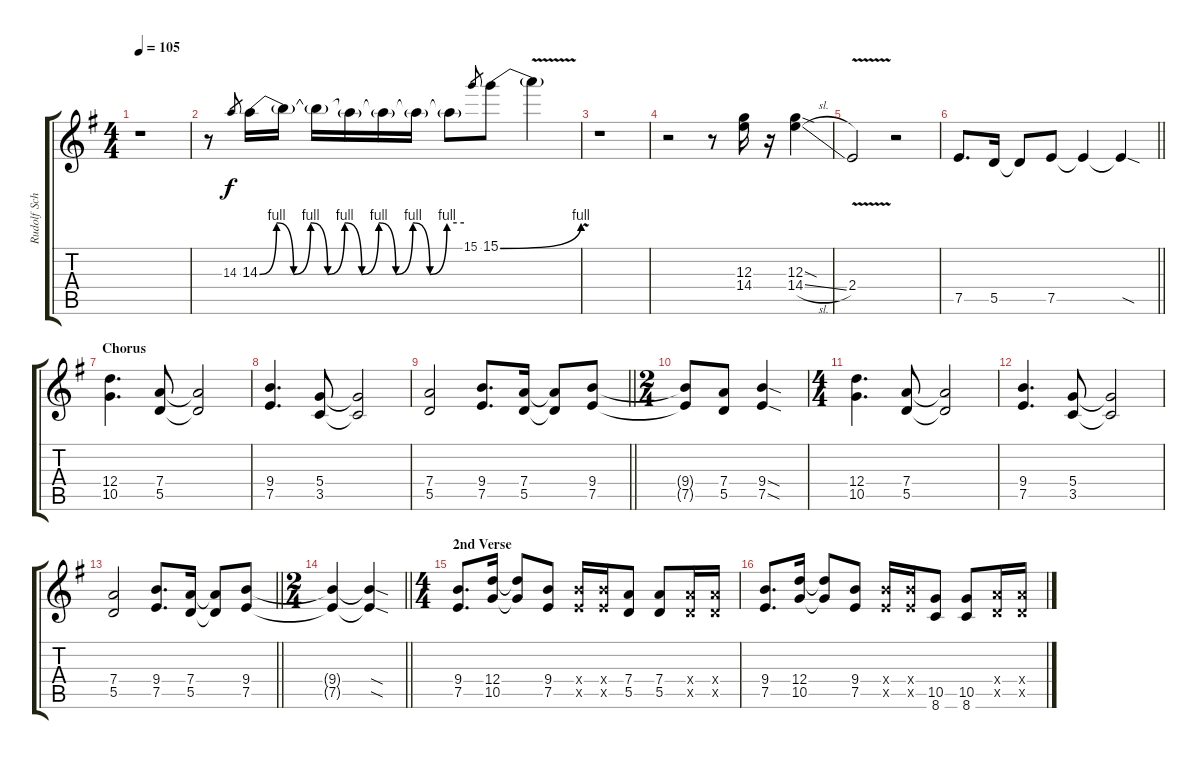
\track ("Rudolf Schenker" "Rudolf Sch") {instrument distortionguitar}
\staff {score tabs}
\tuning (E4 B3 G3 D3 A2 E2) {hide}
\ts (4 4)
\tempo 105
\clef g2
\ks g
r.1{dy f} |
r.8 14.3.8{gr} 14.3{be (custom 0 0 5 4 10 0 15 4 20 0 25 4 30 0 35 4 40 0 45 4 50 0 55 4 60 4)}.16 14.3{t}.16 14.3{t}.16 14.3{t}.16 14.3{t}.16 14.3{t}.16 14.3{t}.8 15.1.8{gr} 15.1{be (bend 0 0 60 4)}.8 15.1{v t}.4 |
r.1 |
r.2 r.8 (12.3 14.4).16 r.16 (12.3{sod} 14.4{sl}).4 |
2.4{v}.2 r.2 |
\barLineRight lightlight
7.5.8{d} 5.5.16 5.5{t}.8 7.5.8 7.5{t}.4 7.5{sod t}.4 |
\section ("" "Chorus")
(12.4 10.5).4{d} (7.4 5.5).8 (7.4{t} 5.5{t}).2 |
(9.4 7.5).4{d} (5.4 3.5).8 (5.4{t} 3.5{t}).2 |
\barLineRight lightlight
(7.4 5.5).2 (9.4 7.5).8{d} (7.4 5.5).16 (7.4{t} 5.5{t}).8 (9.4 7.5).8 |
\ts (2 4)
(9.4{t} 7.5{t}).8 (7.4 5.5).8 (9.4{sod} 7.5{sod}).4 |
\ts (4 4)
(12.4 10.5).4{d} (7.4 5.5).8 (7.4{t} 5.5{t}).2 |
(9.4 7.5).4{d} (5.4 3.5).8 (5.4{t} 3.5{t}).2 |
\barLineRight lightlight
(7.4 5.5).2 (9.4 7.5).8{d} (7.4 5.5).16 (7.4{t} 5.5{t}).8 (9.4 7.5).8 |
\ts (2 4)
\barLineRight lightlight
(9.4{t} 7.5{t}).4 (9.4{sod t} 7.5{sod t}).4 |
\ts (4 4)
\section ("" "2nd Verse")
(9.4 7.5).8{d} (12.4 10.5).16 (12.4{t} 10.5{t}).8 (9.4 7.5).8 (9.4{x} 7.5{x}).16 (9.4{x} 7.5{x}).16 (7.4 5.5).8 (7.4 5.5).8 (7.4{x} 5.5{x}).16 (7.4{x} 5.5{x}).16 |
(9.4 7.5).8{d} (12.4 10.5).16 (12.4{t} 10.5{t}).8 (9.4 7.5).8 (9.4{x} 7.5{x}).16 (9.4{x} 7.5{x}).16 (10.5 8.6).8 (10.5 8.6).8 (7.4{x} 5.5{x}).16 (7.4{x} 5.5{x}).16
